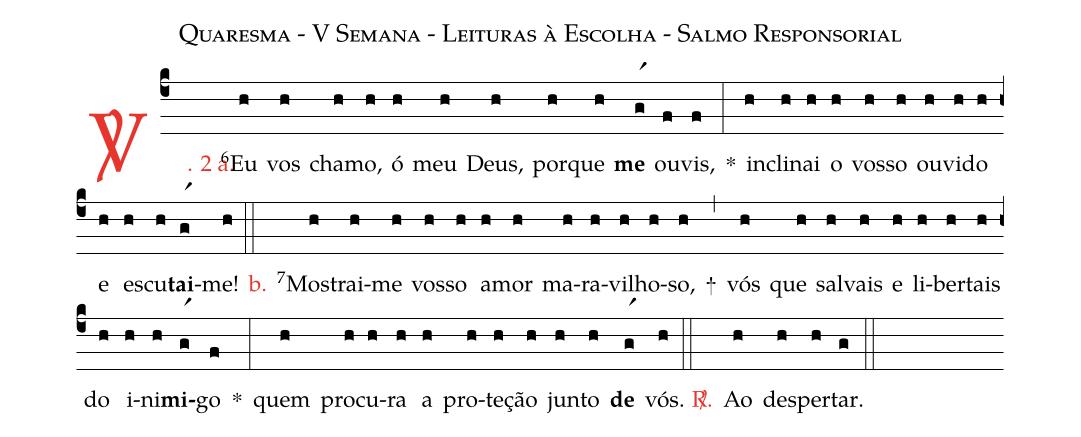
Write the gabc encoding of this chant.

name: Quaresma - V Semana - Leituras à Escolha - Salmo Responsorial;
%%
(c4)

<c><sp>V/</sp>. 2 a.</c>() <v>\VSup{6}</v>Eu(h) vos(h) cha(h)mo,(h) ó(h) meu(h) Deus,(h) por(h)que(h) <b>me</b>(gr1) ou(f)vis,(f) *(:)
in(h)cli(h)nai(h) o(h) vos(h)so(h) ou(h)vi(h)do(h) e(h) es(h)cu(h)<b>tai</b>-(gr1)me!(h)

(::)

<nlba><c>b.</c>() <v>\VSup{7}</v>Mos</nlba>(h)trai-(h)me(h) vos(h)so(h) a(h)mor(h) ma(h)ra(h)vi(h)lho(h)so,(h) +(,)
vós(h) que(h) sal(h)vais(h) e(h) li(h)ber(h)tais(h) do(h) i(h)ni(h)<b>mi</b>(gr1)go(f) *(:)
quem(h) pro(h)cu(h)ra(h) a(h) pro(h)te(h)ção(h) jun(h)to(h) <b>de</b>(gr1) vós.(h)

(::)

<nlba><c><sp>R/</sp>.</c>() Ao</nlba>(h) des(h)per(h)tar.(g)

(::)
